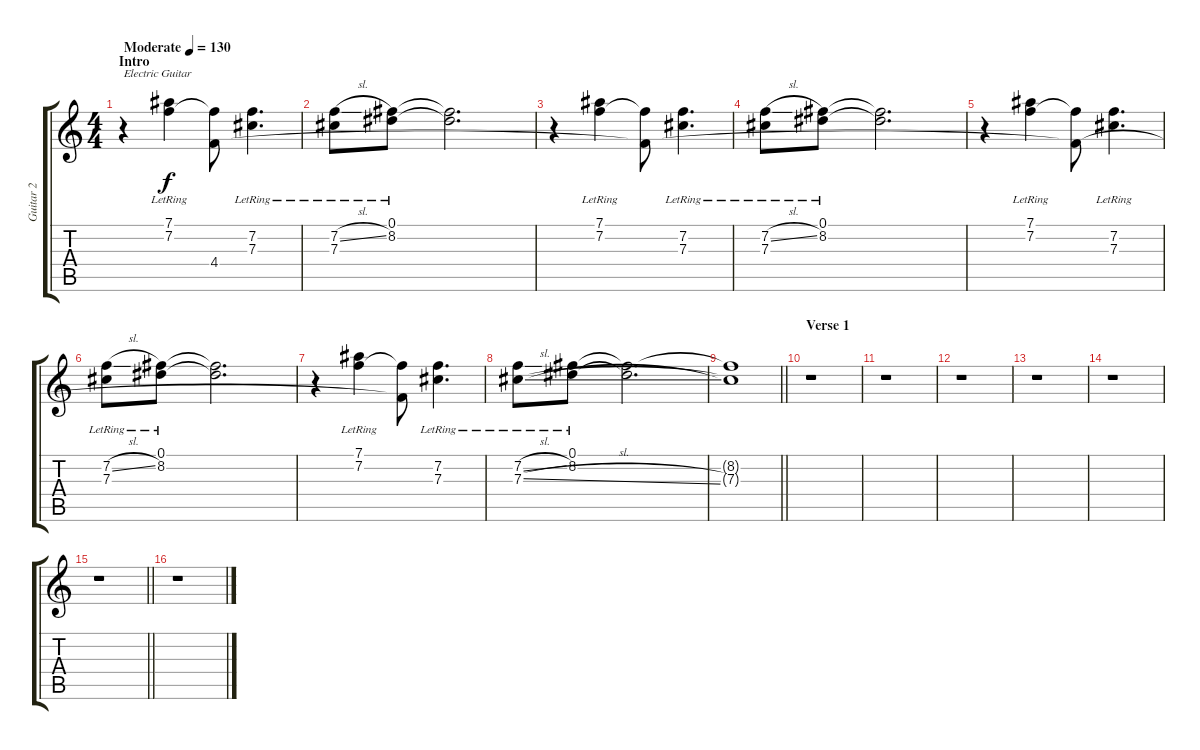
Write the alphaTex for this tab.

\track ("Guitar 2" "Guitar 2") {instrument acousticguitarsteel}
\staff {score tabs}
\tuning (Eb4 Bb3 Gb3 Db3 Ab2 Eb2) {hide}
\ts (4 4)
\section ("" "Intro")
\tempo (130 "Moderate")
\clef g2
\ks c
r.4{txt "Electric Guitar" dy f instrument acousticguitarsteel} (7.1{lr} 7.2{lr}).4 (7.2{t} 4.4).8 (7.2{lr} 7.3{lr}).4{d} |
(7.2{sl lr} 7.3{lr}).8 (0.1{lr} 8.2{lr}).8 (0.1{t} 8.2{t}).2{d} |
r.4 (7.1{lr} 7.2{lr}).4 (7.2{t} 4.4{t}).8 (7.2{lr} 7.3{lr}).4{d} |
(7.2{sl lr} 7.3{lr}).8 (0.1{lr} 8.2{lr}).8 (0.1{t} 8.2{t}).2{d} |
r.4 (7.1{lr} 7.2{lr}).4 (7.2{t} 4.4{t}).8 (7.2{lr} 7.3{lr}).4{d} |
(7.2{sl lr} 7.3{lr}).8 (0.1{lr} 8.2{lr}).8 (0.1{t} 8.2{t}).2{d} |
r.4 (7.1{lr} 7.2{lr}).4 (7.2{t} 4.4{t}).8 (7.2{lr} 7.3{lr}).4{d} |
(7.2{sl lr} 7.3{sl lr}).8 (0.1{lr} 8.2{lr}).8 (0.1{t} 8.2{t}).2{d} |
\barLineRight lightlight
(8.2{t} 7.3{t}).1 |
\section ("" "Verse 1")
r.1 |
r.1 |
r.1 |
r.1 |
r.1 |
\barLineRight lightlight
r.1 |
\section ("" "")
r.1
